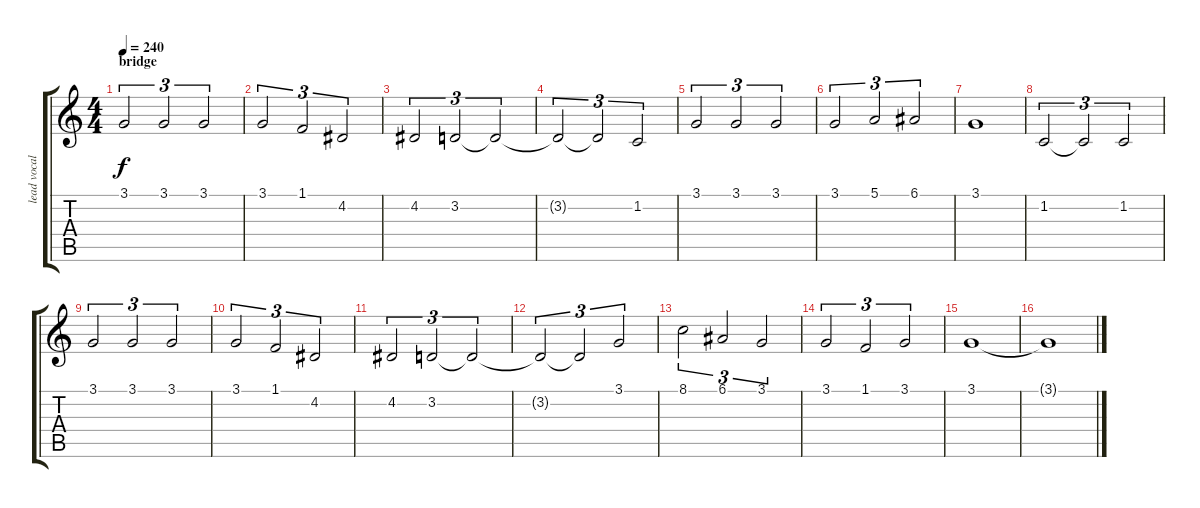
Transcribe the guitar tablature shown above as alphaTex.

\track ("lead vocals(fabio lione)" "lead vocal") {instrument flute}
\staff {score tabs}
\tuning (E4 B3 G3 D3 A2 E2) {hide}
\ts (4 4)
\section ("" "bridge")
\tempo 240
\clef g2
\ks c
3.1.2{tu (3 2) dy f} 3.1.2{tu (3 2)} 3.1.2{tu (3 2)} |
3.1.2{tu (3 2)} 1.1.2{tu (3 2)} 4.2.2{tu (3 2)} |
4.2.2{tu (3 2)} 3.2.2{tu (3 2)} 3.2{t}.2{tu (3 2)} |
3.2{t}.2{tu (3 2)} 3.2{t}.2{tu (3 2)} 1.2.2{tu (3 2)} |
3.1.2{tu (3 2)} 3.1.2{tu (3 2)} 3.1.2{tu (3 2)} |
3.1.2{tu (3 2)} 5.1.2{tu (3 2)} 6.1.2{tu (3 2)} |
3.1.1 |
1.2.2{tu (3 2)} 1.2{t}.2{tu (3 2)} 1.2.2{tu (3 2)} |
3.1.2{tu (3 2)} 3.1.2{tu (3 2)} 3.1.2{tu (3 2)} |
3.1.2{tu (3 2)} 1.1.2{tu (3 2)} 4.2.2{tu (3 2)} |
4.2.2{tu (3 2)} 3.2.2{tu (3 2)} 3.2{t}.2{tu (3 2)} |
3.2{t}.2{tu (3 2)} 3.2{t}.2{tu (3 2)} 3.1.2{tu (3 2)} |
8.1.2{tu (3 2)} 6.1.2{tu (3 2)} 3.1.2{tu (3 2)} |
3.1.2{tu (3 2)} 1.1.2{tu (3 2)} 3.1.2{tu (3 2)} |
3.1.1 |
3.1{t}.1
